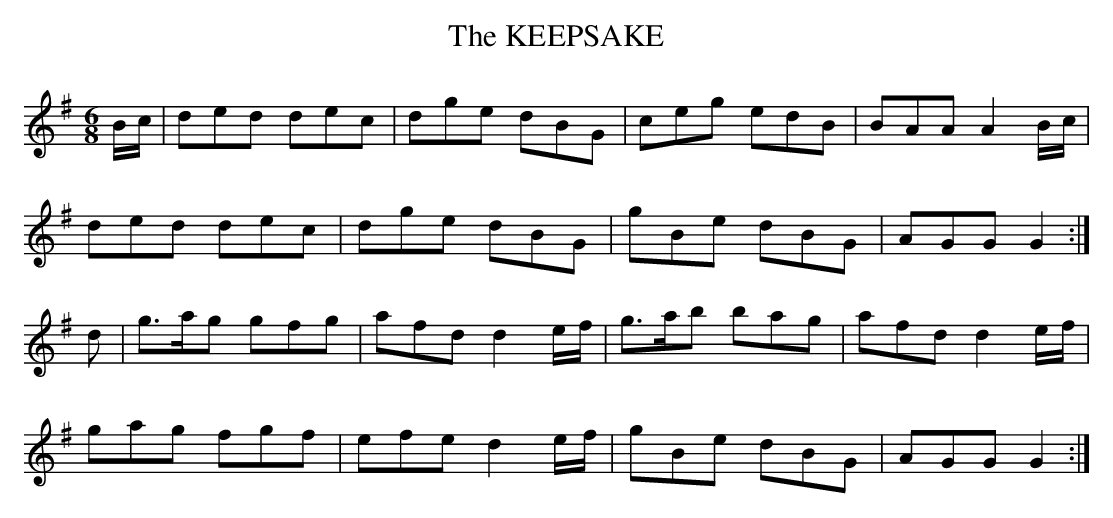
X:1
T:KEEPSAKE, The
Y:"gracefully"
M:6/8
L:1/8
K:G
B/c/|ded dec|dge dBG|ceg edB|BAA A2B/c/|
ded dec|dge dBG|gBe dBG|AGG G2:|
d|g>ag gfg|afd d2e/f/|g>ab bag|afd d2e/f/|
gag fgf|efe d2e/f/|gBe dBG|AGG G2:|
